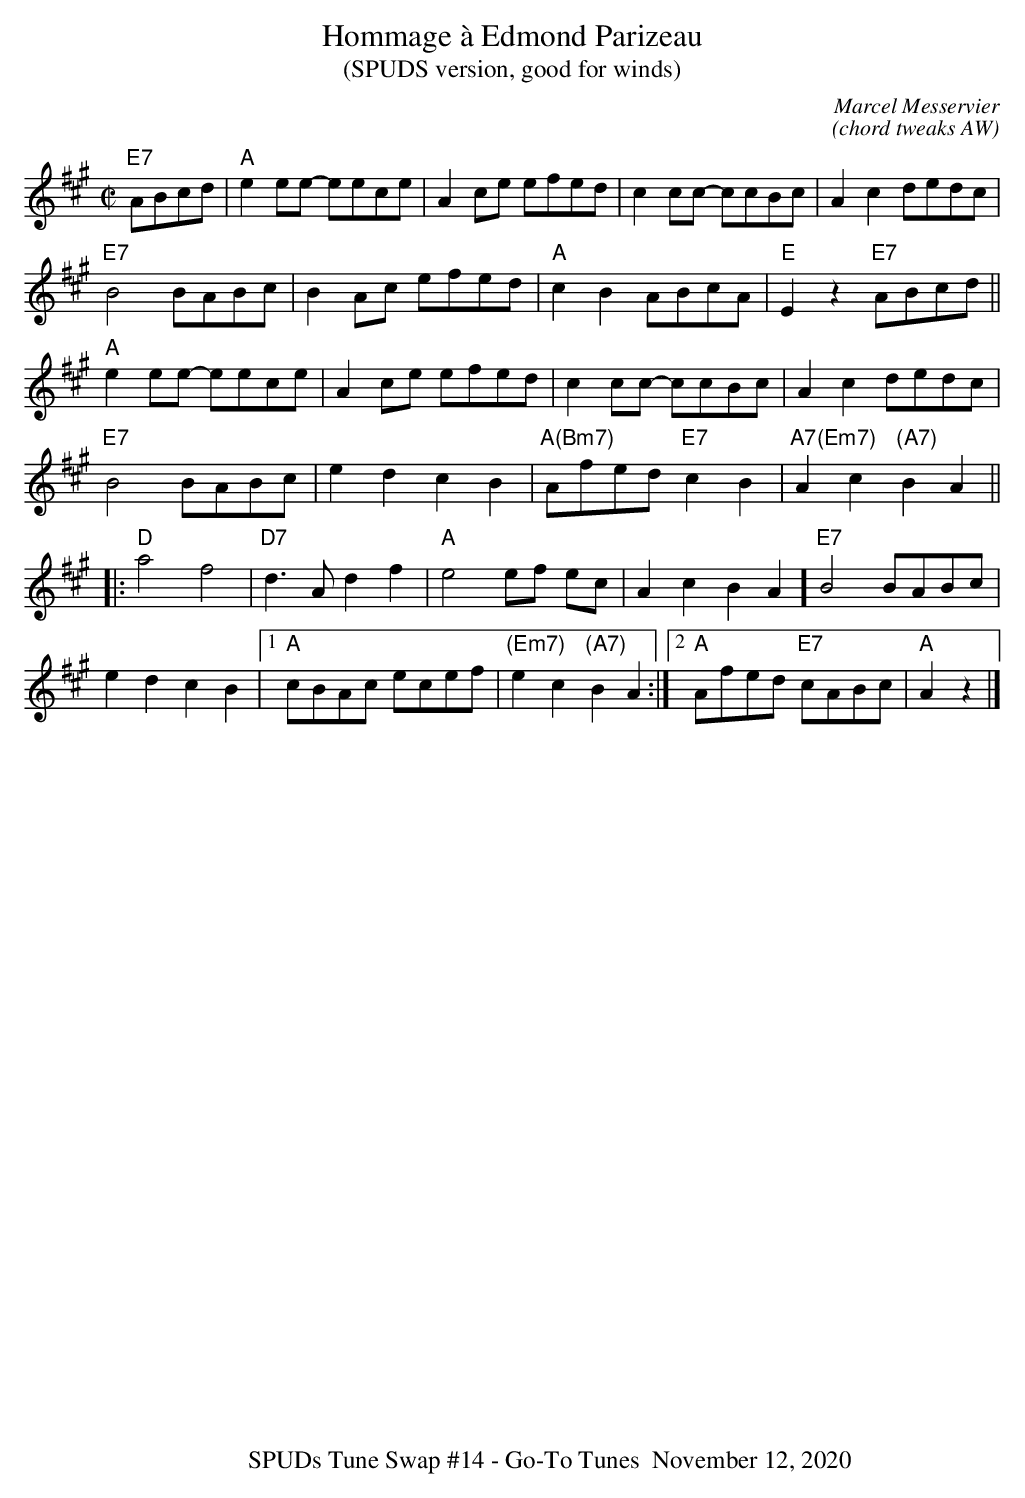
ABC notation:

X:1
T:Hommage \`a Edmond Parizeau
T:(SPUDS version, good for winds)
C:Marcel Messervier
C:(chord tweaks AW)
M:C|
K:A
"E7" ABcd | "A"e2 ee- eece | A2 ce efed | c2 cc- ccBc | A2 c2 dedc |
"E7"B4 BABc | B2 Ac efed | "A"c2 B2 ABcA | "E"E2 z2 "E7"ABcd ||
"A"e2 ee- eece | A2 ce efed | c2 cc- ccBc | A2 c2 dedc |
"E7"B4 BABc | e2 d2 c2 B2  | "A(Bm7)"Afed "E7"c2 B2 | "A7(Em7)"A2 c2 "(A7)"B2 A2 ||
|:"D"a4 f4 | "D7"d3 A d2 f2 | "A"e4 ef ec | A2 c2 B2 A2 ] \
"E7"B4 BABc |
 e2 d2 c2 B2  |1 "A"cBAc  ecef | "(Em7)"e2 c2 "(A7)"B2 A2  :|\
[2"A"Afed  "E7"cABc | "A"A2 z2  |]
